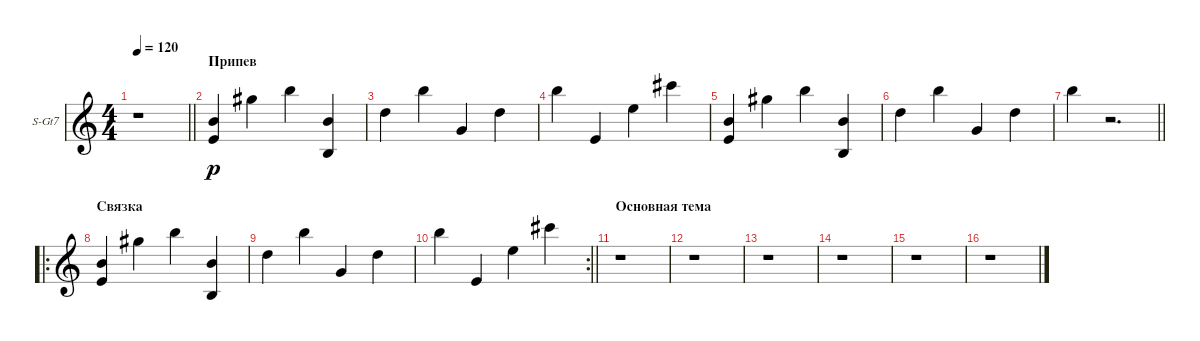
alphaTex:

\bracketExtendMode groupsimilarinstruments
\firstSystemTrackNameOrientation horizontal
\otherSystemsTrackNameOrientation horizontal
\track ("Acoustic Piano (Staff 1)" "S-Gt7") {instrument acousticgrandpiano}
\staff {score}
\tuning (E4 B3 G3 D3 A2 E2 B1)
\displaytranspose 12
\ts (4 4)
\tempo 120
\clef g2
\barLineRight lightlight
\ks c
r.1{dy f} |
\section ("" "Припев")
(0.2 2.4).4{dy p} 4.1.4 7.1.4 (0.2 2.5).4 |
3.2.4 7.1.4 0.3.4 3.2.4 |
7.1.4 2.4.4 0.1.4 9.1.4 |
(0.2 2.4).4 4.1.4 7.1.4 (0.2 2.5).4 |
3.2.4 7.1.4 0.3.4 3.2.4 |
\barLineRight lightlight
7.1.4 r.2{d} |
\ro
\section ("" "Связка")
(0.2 2.4).4 4.1.4 7.1.4 (0.2 2.5).4 |
3.2.4 7.1.4 0.3.4 3.2.4 |
\rc 2
\barLineRight lightlight
7.1.4 2.4.4 0.1.4 9.1.4 |
\section ("" "Основная тема")
r.1 |
r.1 |
r.1 |
r.1 |
r.1 |
r.1
